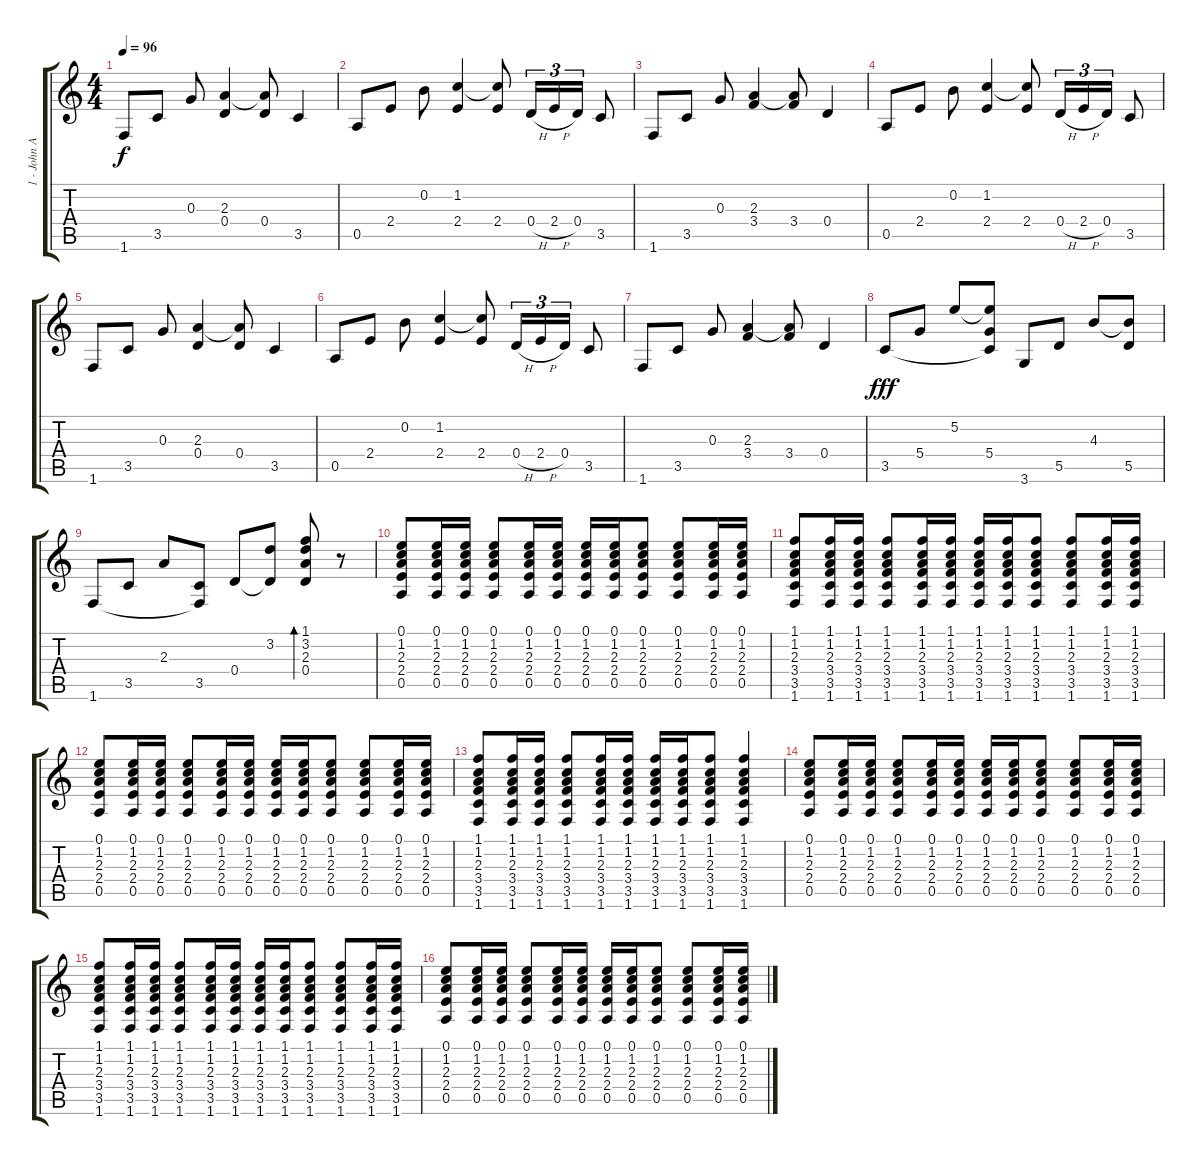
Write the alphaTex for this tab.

\track ("1 - John Acoustic" "1 - John A") {instrument acousticguitarsteel}
\staff {score tabs}
\tuning (E4 B3 G3 D3 A2 E2) {hide}
\ts (4 4)
\tempo 96
\clef g2
\ks c
1.6.8{dy f} 3.5.8 0.3.8 (2.3 0.4).4 (2.3{t} 0.4).8 3.5.4 |
0.5.8 2.4.8 0.2.8 (1.2 2.4).4 (1.2{t} 2.4).8 0.4{h}.16{tu (3 2)} 2.4{h}.16{tu (3 2)} 0.4.16{tu (3 2)} 3.5.8 |
1.6.8 3.5.8 0.3.8 (2.3 3.4).4 (2.3{t} 3.4).8 0.4.4 |
0.5.8 2.4.8 0.2.8 (1.2 2.4).4 (1.2{t} 2.4).8 0.4{h}.16{tu (3 2)} 2.4{h}.16{tu (3 2)} 0.4.16{tu (3 2)} 3.5.8 |
1.6.8 3.5.8 0.3.8 (2.3 0.4).4 (2.3{t} 0.4).8 3.5.4 |
0.5.8 2.4.8 0.2.8 (1.2 2.4).4 (1.2{t} 2.4).8 0.4{h}.16{tu (3 2)} 2.4{h}.16{tu (3 2)} 0.4.16{tu (3 2)} 3.5.8 |
1.6.8 3.5.8 0.3.8 (2.3 3.4).4 (2.3{t} 3.4).8 0.4.4 |
3.5.8{dy fff} 5.4.8 5.2.8 (5.2{t} 5.4 3.5{t}).8 3.6.8 5.5.8 4.3.8 (4.3{t} 5.5).8 |
1.6.8 3.5.8 2.3.8 (3.5 1.6{t}).8 0.4.8 (3.2 0.4{t}).8 (1.1 3.2 2.3 0.4).8{bd 60} r.8 |
(0.1 1.2 2.3 2.4 0.5).8 (0.1 1.2 2.3 2.4 0.5).16 (0.1 1.2 2.3 2.4 0.5).16 (0.1 1.2 2.3 2.4 0.5).8 (0.1 1.2 2.3 2.4 0.5).16 (0.1 1.2 2.3 2.4 0.5).16 (0.1 1.2 2.3 2.4 0.5).16 (0.1 1.2 2.3 2.4 0.5).16 (0.1 1.2 2.3 2.4 0.5).8 (0.1 1.2 2.3 2.4 0.5).8 (0.1 1.2 2.3 2.4 0.5).16 (0.1 1.2 2.3 2.4 0.5).16 |
(1.1 1.2 2.3 3.4 3.5 1.6).8 (1.1 1.2 2.3 3.4 3.5 1.6).16 (1.1 1.2 2.3 3.4 3.5 1.6).16 (1.1 1.2 2.3 3.4 3.5 1.6).8 (1.1 1.2 2.3 3.4 3.5 1.6).16 (1.1 1.2 2.3 3.4 3.5 1.6).16 (1.1 1.2 2.3 3.4 3.5 1.6).16 (1.1 1.2 2.3 3.4 3.5 1.6).16 (1.1 1.2 2.3 3.4 3.5 1.6).8 (1.1 1.2 2.3 3.4 3.5 1.6).8 (1.1 1.2 2.3 3.4 3.5 1.6).16 (1.1 1.2 2.3 3.4 3.5 1.6).16 |
(0.1 1.2 2.3 2.4 0.5).8 (0.1 1.2 2.3 2.4 0.5).16 (0.1 1.2 2.3 2.4 0.5).16 (0.1 1.2 2.3 2.4 0.5).8 (0.1 1.2 2.3 2.4 0.5).16 (0.1 1.2 2.3 2.4 0.5).16 (0.1 1.2 2.3 2.4 0.5).16 (0.1 1.2 2.3 2.4 0.5).16 (0.1 1.2 2.3 2.4 0.5).8 (0.1 1.2 2.3 2.4 0.5).8 (0.1 1.2 2.3 2.4 0.5).16 (0.1 1.2 2.3 2.4 0.5).16 |
(1.1 1.2 2.3 3.4 3.5 1.6).8 (1.1 1.2 2.3 3.4 3.5 1.6).16 (1.1 1.2 2.3 3.4 3.5 1.6).16 (1.1 1.2 2.3 3.4 3.5 1.6).8 (1.1 1.2 2.3 3.4 3.5 1.6).16 (1.1 1.2 2.3 3.4 3.5 1.6).16 (1.1 1.2 2.3 3.4 3.5 1.6).16 (1.1 1.2 2.3 3.4 3.5 1.6).16 (1.1 1.2 2.3 3.4 3.5 1.6).8 (1.1 1.2 2.3 3.4 3.5 1.6).4 |
(0.1 1.2 2.3 2.4 0.5).8 (0.1 1.2 2.3 2.4 0.5).16 (0.1 1.2 2.3 2.4 0.5).16 (0.1 1.2 2.3 2.4 0.5).8 (0.1 1.2 2.3 2.4 0.5).16 (0.1 1.2 2.3 2.4 0.5).16 (0.1 1.2 2.3 2.4 0.5).16 (0.1 1.2 2.3 2.4 0.5).16 (0.1 1.2 2.3 2.4 0.5).8 (0.1 1.2 2.3 2.4 0.5).8 (0.1 1.2 2.3 2.4 0.5).16 (0.1 1.2 2.3 2.4 0.5).16 |
(1.1 1.2 2.3 3.4 3.5 1.6).8 (1.1 1.2 2.3 3.4 3.5 1.6).16 (1.1 1.2 2.3 3.4 3.5 1.6).16 (1.1 1.2 2.3 3.4 3.5 1.6).8 (1.1 1.2 2.3 3.4 3.5 1.6).16 (1.1 1.2 2.3 3.4 3.5 1.6).16 (1.1 1.2 2.3 3.4 3.5 1.6).16 (1.1 1.2 2.3 3.4 3.5 1.6).16 (1.1 1.2 2.3 3.4 3.5 1.6).8 (1.1 1.2 2.3 3.4 3.5 1.6).8 (1.1 1.2 2.3 3.4 3.5 1.6).16 (1.1 1.2 2.3 3.4 3.5 1.6).16 |
(0.1 1.2 2.3 2.4 0.5).8 (0.1 1.2 2.3 2.4 0.5).16 (0.1 1.2 2.3 2.4 0.5).16 (0.1 1.2 2.3 2.4 0.5).8 (0.1 1.2 2.3 2.4 0.5).16 (0.1 1.2 2.3 2.4 0.5).16 (0.1 1.2 2.3 2.4 0.5).16 (0.1 1.2 2.3 2.4 0.5).16 (0.1 1.2 2.3 2.4 0.5).8 (0.1 1.2 2.3 2.4 0.5).8 (0.1 1.2 2.3 2.4 0.5).16 (0.1 1.2 2.3 2.4 0.5).16
